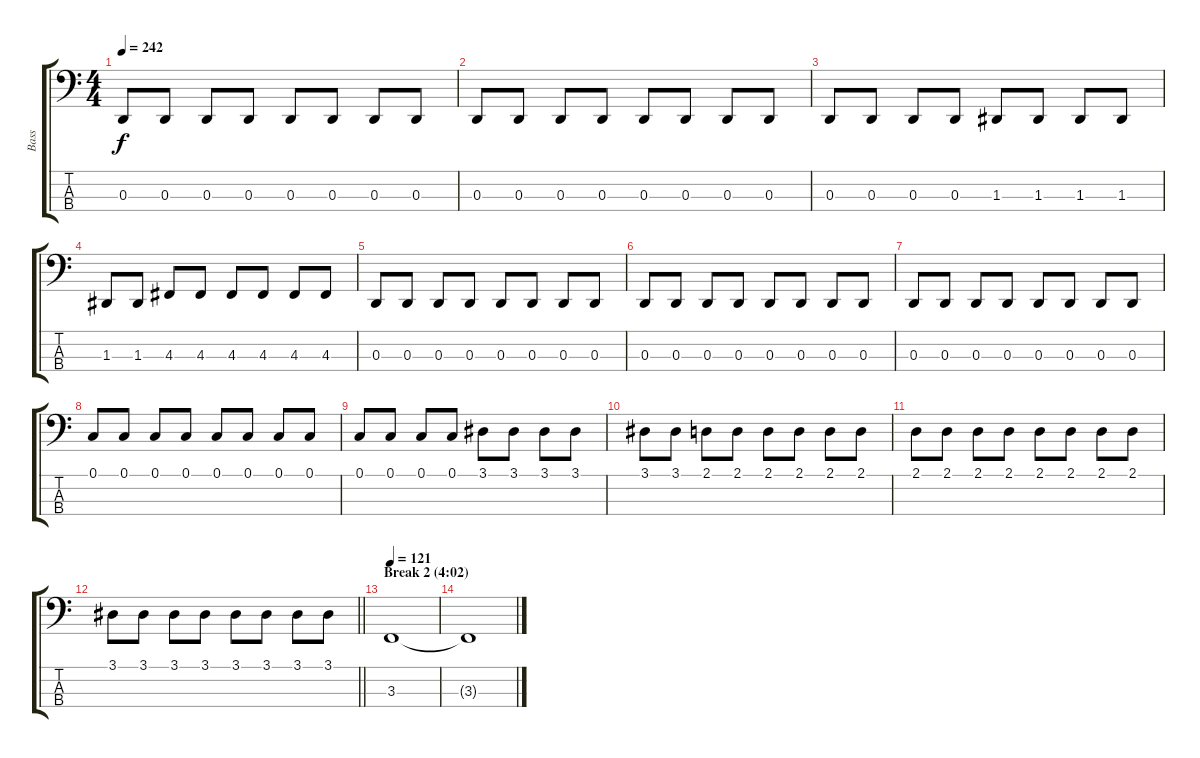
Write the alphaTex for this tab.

\track ("Bass" "Bass") {instrument slapbass1}
\staff {score tabs}
\tuning (C2 G1 D1 A0) {hide}
\ts (4 4)
\tempo 242
\clef f4
\ks c
0.3.8{dy f} 0.3.8 0.3.8 0.3.8 0.3.8 0.3.8 0.3.8 0.3.8 |
0.3.8 0.3.8 0.3.8 0.3.8 0.3.8 0.3.8 0.3.8 0.3.8 |
0.3.8 0.3.8 0.3.8 0.3.8 1.3.8 1.3.8 1.3.8 1.3.8 |
1.3.8 1.3.8 4.3.8 4.3.8 4.3.8 4.3.8 4.3.8 4.3.8 |
0.3.8 0.3.8 0.3.8 0.3.8 0.3.8 0.3.8 0.3.8 0.3.8 |
0.3.8 0.3.8 0.3.8 0.3.8 0.3.8 0.3.8 0.3.8 0.3.8 |
0.3.8 0.3.8 0.3.8 0.3.8 0.3.8 0.3.8 0.3.8 0.3.8 |
0.1.8 0.1.8 0.1.8 0.1.8 0.1.8 0.1.8 0.1.8 0.1.8 |
0.1.8 0.1.8 0.1.8 0.1.8 3.1.8 3.1.8 3.1.8 3.1.8 |
3.1.8 3.1.8 2.1.8 2.1.8 2.1.8 2.1.8 2.1.8 2.1.8 |
2.1.8 2.1.8 2.1.8 2.1.8 2.1.8 2.1.8 2.1.8 2.1.8 |
\barLineRight lightlight
3.1.8 3.1.8 3.1.8 3.1.8 3.1.8 3.1.8 3.1.8 3.1.8 |
\section ("" "Break 2 (4:02)")
\tempo 121
3.3.1 |
3.3{t}.1
